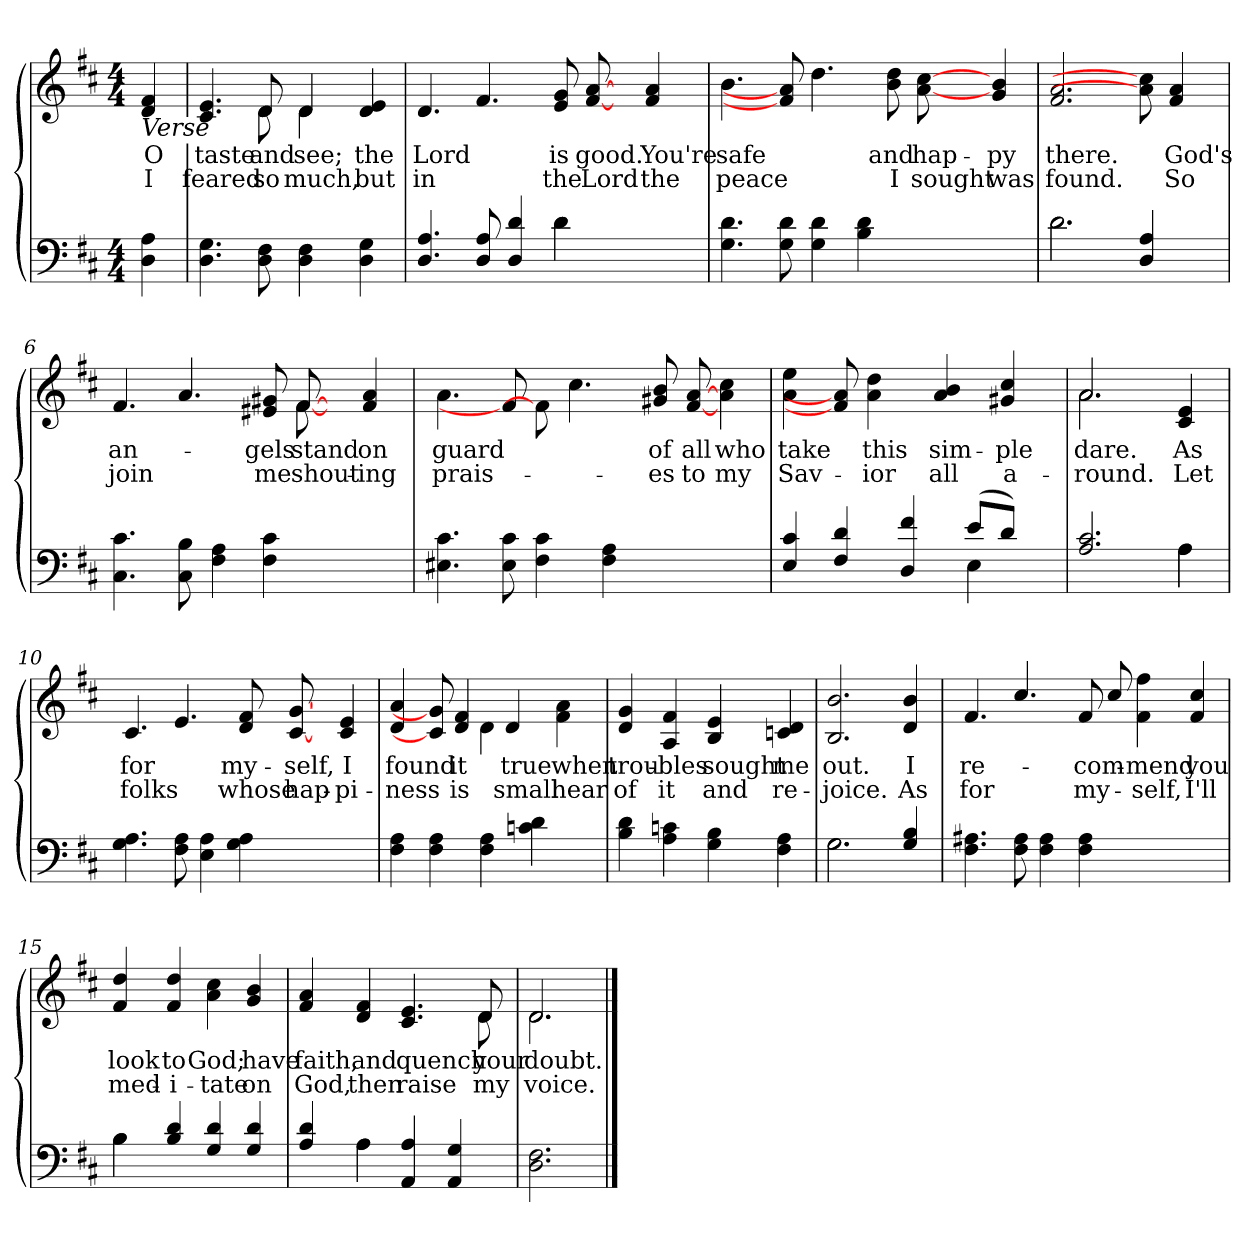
**kern	**kern	**text	**text
*part2	*part1	*part1	*part1
*staff2	*staff1	*staff1	*staff1
*clefF4	*clefG2	*	*
*k[f#c#]	*k[f#c#]	*	*
*M4/4	*M4/4	*	*
=1	=1	=1	=1
!	!LO:TX:b:i:t=Verse	!	!
!	!	!LO:LY:b	!LO:LY:b
4D\ 4A\	4d/ 4f#/	O	I
=2	=2	=2	=2
!	!	!LO:LY:b	!LO:LY:b
*	*^	*	*
4.D\ 4.G\	4.c#/ 4.e/	4.ryy	taste	feared
!	!	!	!LO:LY:b	!LO:LY:b
8D\ 8F#\	8d/	8d\	and	so
!	!	!	!LO:LY:b	!LO:LY:b
4D\ 4F#\	4d/	4d\	see;	much,
!	!	!	!LO:LY:b	!LO:LY:b
4D\ 4G\	4d/ 4e/	4ryy	the	but
=3	=3	=3	=3	=3
*^	*	*	*	*
!	!	!	!	!LO:LY:b	!LO:LY:b
*	*	*v	*v	*	*
4.D/ 4.A/	2.ryy	4.d/	Lord	in
8D/ 8A/	.	4.f#/	.	.
4D/ 4d/	.	.	.	.
!	!	!	!LO:LY:b	!LO:LY:b
4d\	4d\	8e/ 8g/	is	the
!	!	!	!LO:LY:b	!LO:LY:b
.	.	[8f#/ [8a/	good.	Lord
4.ryy	4.ryy	8ryy	.	.
!	!	!	!LO:LY:b	!LO:LY:b
.	.	4f#/ 4a/	You're	the
*v	*v	*	*	*
=4	=4	=4	=4
!	!	!LO:LY:b	!LO:LY:b
4.G\ 4.d\	4.b\	safe	peace
8G\ 8d\	8f#/] 8a/]	.	.
4G\ 4d\	4.dd\	.	.
4B\ 4d\	.	.	.
!	!	!LO:LY:b	!LO:LY:b
.	8b\ 8dd\	and	I
!	!	!LO:LY:b	!LO:LY:b
4.ryy	[8a\ [8cc#\	hap-	sought
!	!	!LO:LY:b	!LO:LY:b
.	4g/ 4b/	-py	was
!!LO:LB:g=z
=5	=5	=5	=5
*^	*	*	*
!	!	!	!LO:LY:b	!LO:LY:b
2.d\	2.d\	2.f#/ 2.a/	there.	found.
4D/ 4A/	8ryy	8a\] 8cc#\]	.	.
!	!	!	!LO:LY:b	!LO:LY:b
.	4ryy	4f#/ 4a/	God's	So
8ryy	.	.	.	.
*v	*v	*	*	*
=6	=6	=6	=6
!	!	!LO:LY:b	!LO:LY:b
*	*^	*	*
4.C#\ 4.c#\	4.f#/	2..ryy	an-	join
8C#\ 8B\	4.a/	.	.	.
4F#\ 4A\	.	.	.	.
!	!	!	!LO:LY:b	!LO:LY:b
4F#\ 4c#\	8e#X/ 8g#X/	.	-gels	me
!	!	!	!LO:LY:b	!LO:LY:b
.	[8f#/	[8f#\	stand	shout-
4.ryy	8ryy	4.ryy	.	.
!	!	!	!LO:LY:b	!LO:LY:b
.	4f#/ 4a/	.	on	-ing
*	*v	*v	*	*
=7	=7	=7	=7
!	!	!LO:LY:b	!LO:LY:b
4.E#X\ 4.c#\	4.a\	guard	prais-
8E#\ 8c#\	8f#/]	.	.
4F#\ 4c#\	8f#\]	.	.
.	4.cc#\	.	.
4F#\ 4A\	.	.	.
!	!	!LO:LY:b	!LO:LY:b
2ryy	8g#X/ 8b/	of	-es
!	!	!LO:LY:b	!LO:LY:b
.	[8f#/ [8a/	all	to
!	!	!LO:LY:b	!LO:LY:b
.	4a\ 4cc#\	who	my
=8	=8	=8	=8
*^	*	*	*
!	!	!	!LO:LY:b	!LO:LY:b
4E/ 4c#/	2.ryy	4a\ 4ee\	take	Sav-
4F#/ 4d/	.	8f#/] 8a/]	.	.
!	!	!	!LO:LY:b	!LO:LY:b
.	.	4a\ 4dd\	this	-ior
4D/ 4f#/	.	.	.	.
!	!	!	!LO:LY:b	!LO:LY:b
.	.	4a/ 4b/	sim-	all
(>8e/L	4E\	.	.	.
!	!	!	!LO:LY:b	!LO:LY:b
8d/J)	.	4g#X/ 4cc#/	-ple	a-
8ryy	8ryy	.	.	.
!!LO:LB:g=z
=9	=9	=9	=9	=9
!	!	!	!LO:LY:b	!LO:LY:b
*	*	*^	*	*
2.A/ 2.c#/	2.ryy	2.a/	2.a\	dare.	-round.
!	!	!	!	!LO:LY:b	!LO:LY:b
4A\	4A\	4c#/ 4e/	4ryy	As	Let
=10	=10	=10	=10	=10	=10
!	!	!	!	!LO:LY:b	!LO:LY:b
*v	*v	*	*	*	*
*	*v	*v	*	*
4.G\ 4.A\	4.c#/	for	folks
8F#\ 8A\	4.e/	.	.
4E\ 4A\	.	.	.
!	!	!LO:LY:b	!LO:LY:b
4G\ 4A\	8d/ 8f#/	my-	whose
!	!	!LO:LY:b	!LO:LY:b
.	[8c#/ [8g/	-self,	hap-
4.ryy	8ryy	.	.
!	!	!LO:LY:b	!LO:LY:b
.	4c#/ 4e/	I	-pi-
=11	=11	=11	=11
!	!	!LO:LY:b	!LO:LY:b
*	*^	*	*
4F#\ 4A\	4d/ 4a/	2ryy	found	-ness
4F#\ 4A\	8c#/] 8g/]	.	.	.
!	!	!	!LO:LY:b	!LO:LY:b
.	4d/ 4f#/	.	it	is
4F#\ 4A\	.	4d\	.	.
!	!	!	!LO:LY:b	!LO:LY:b
.	4d/	.	true	small
4cn\ 4d\	.	4.ryy	.	.
!	!	!	!LO:LY:b	!LO:LY:b
.	4f#\ 4a\	.	when	hear
8ryy	.	.	.	.
*	*v	*v	*	*
=12	=12	=12	=12
!	!	!LO:LY:b	!LO:LY:b
4B\ 4d\	4d/ 4g/	trou-	of
!	!	!LO:LY:b	!LO:LY:b
4A\ 4cn\	4A/ 4f#/	-bles	it
!	!	!LO:LY:b	!LO:LY:b
4G\ 4B\	4B/ 4e/	sought	and
!	!	!LO:LY:b	!LO:LY:b
4F#\ 4A\	4cn/ 4d/	me	re-
!!LO:LB:g=z
=13	=13	=13	=13
*^	*	*	*
!	!	!	!LO:LY:b	!LO:LY:b
2.G\	2.G\	2.B/ 2.b/	out.	-joice.
!	!	!	!LO:LY:b	!LO:LY:b
4G/ 4B/	4ryy	4d/ 4b/	I	As
=14	=14	=14	=14	=14
!	!	!	!LO:LY:b	!LO:LY:b
*v	*v	*	*	*
4.F#\ 4.A#X\	4.f#/	re-	for
8F#\ 8A#\	4.cc#/	.	.
4F#\ 4A#\	.	.	.
!	!	!LO:LY:b	!LO:LY:b
4F#\ 4A#\	8f#/	-com-	my-
.	8cc#/	.	.
!	!	!LO:LY:b	!LO:LY:b
2ryy	4f#\ 4ff#\	-mend	-self,
!	!	!LO:LY:b	!LO:LY:b
.	4f#/ 4cc#/	you	I'll
=15	=15	=15	=15
*^	*	*	*
!	!	!	!LO:LY:b	!LO:LY:b
4B\	4B\	4f#/ 4dd/	look	med-
!	!	!	!LO:LY:b	!LO:LY:b
4B/ 4d/	2.ryy	4f#/ 4dd/	to	-i-
!	!	!	!LO:LY:b	!LO:LY:b
4G/ 4d/	.	4a\ 4cc#\	God;	-tate
!	!	!	!LO:LY:b	!LO:LY:b
4G/ 4d/	.	4g/ 4b/	have	on
=16	=16	=16	=16	=16
!	!	!	!LO:LY:b	!LO:LY:b
*	*	*^	*	*
4A/ 4d/	4ryy	4f#/ 4a/	2..ryy	faith,	God,
!	!	!	!	!LO:LY:b	!LO:LY:b
4A\	4A\	4d/ 4f#/	.	and	then
!	!	!	!	!LO:LY:b	!LO:LY:b
4AA/ 4A/	2ryy	4.c#/ 4.e/	.	quench	raise
4AA/ 4G/	.	.	.	.	.
!	!	!	!	!LO:LY:b	!LO:LY:b
.	.	8d/	8d\	your	my
*v	*v	*	*	*	*
!!LO:LB:g=z	!!
=17	=17	=17	=17	=17
!	!	!	!LO:LY:b	!LO:LY:b
2.D\ 2.F#\	2.d/	2.d\	doubt.	voice.
*	*v	*v	*	*
==	==	==	==
*-	*-	*-	*-
